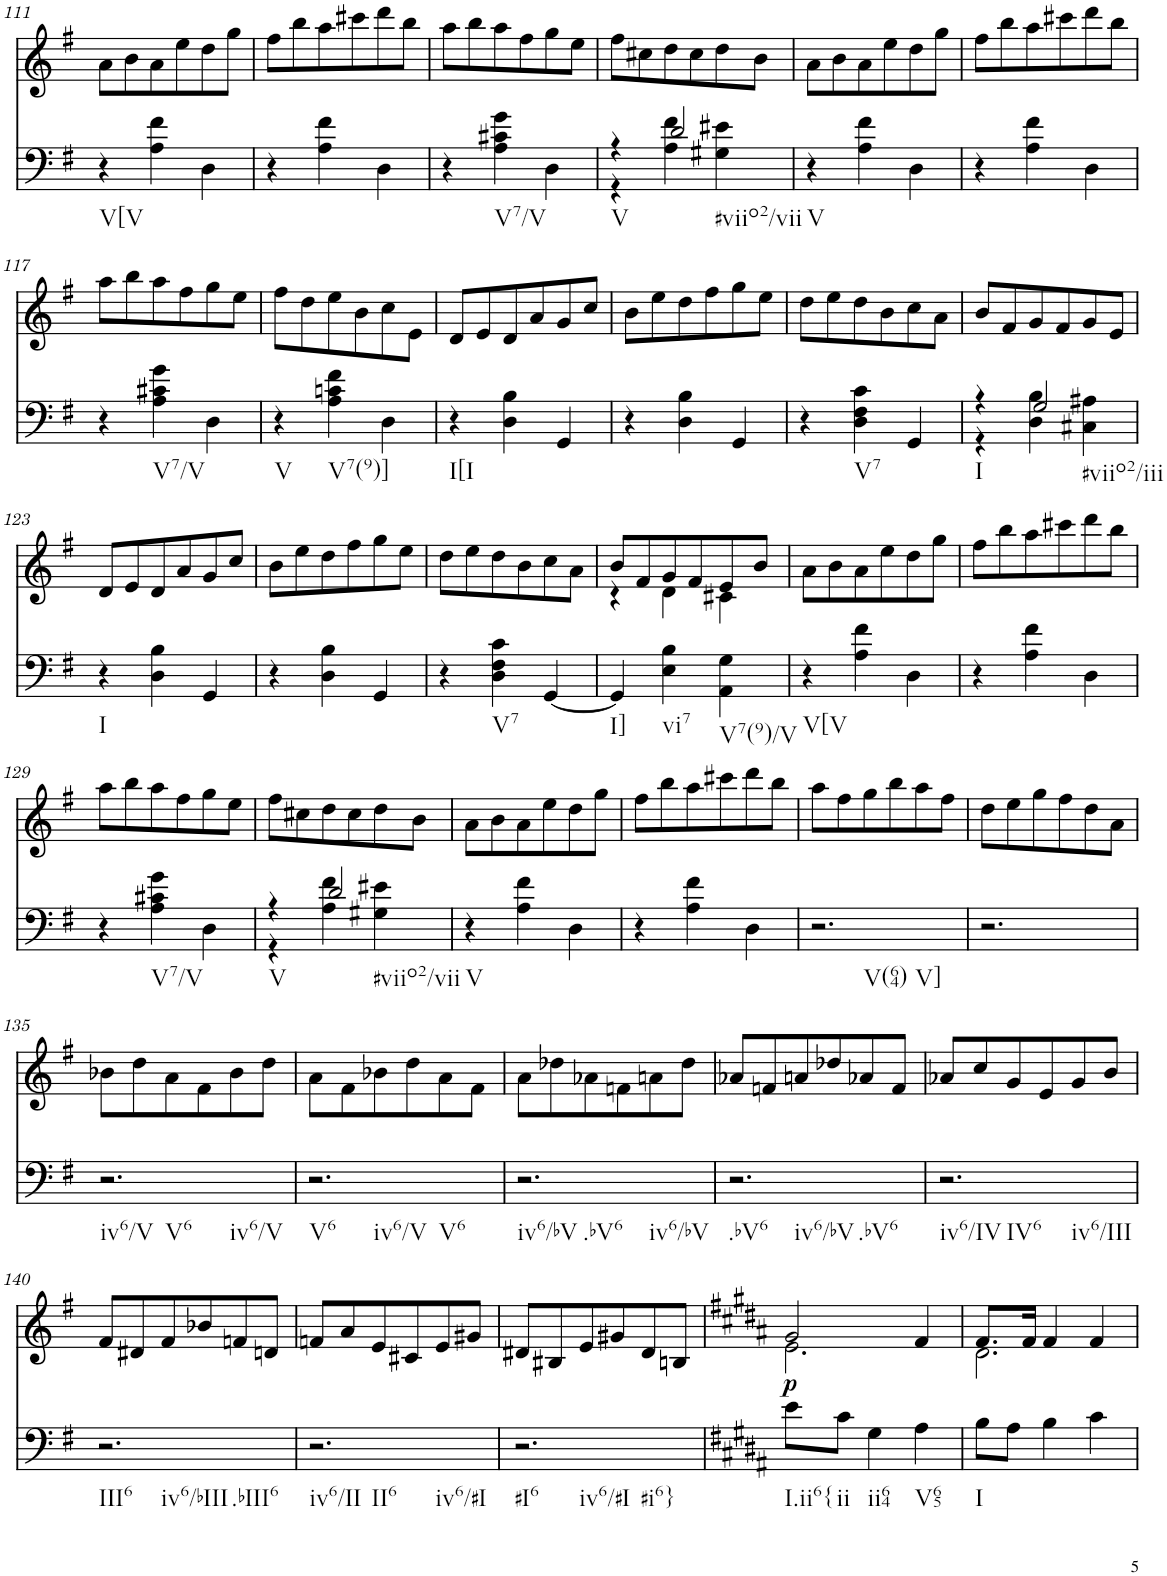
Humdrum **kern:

**kern	**kern	**dynam
*part2	*part1	*part1
*staff2	*staff1	*staff1
*I"Piano	*I"Piano	*
*I'Pno	*I'Pno	*
!!LO:PB:g=z
*clefF4	*clefG2	*
*k[f#]	*k[f#]	*
*M3/4	*M3/4	*
=111	=111	=111
!LO:TX:b:t=V[V	!	!
4r	8a\L	.
.	8b\	.
4A\ 4f#\	8a\	.
.	8ee\	.
4D\	8dd\	.
.	8gg\J	.
=112	=112	=112
4r	8ff#\L	.
.	8bb\	.
4A\ 4f#\	8aa\	.
.	8ccc#X\	.
4D\	8ddd\	.
.	8bb\J	.
=113	=113	=113
4r	8aa\L	.
.	8bb\	.
!LO:TX:b:t=V7/V	!	!
4A\ 4c#X\ 4g\	8aa\	.
.	8ff#\	.
4D\	8gg\	.
.	8ee\J	.
=114	=114	=114
*^	*	*
!LO:TX:b:t=V	!	!	!
4r	4r	8ff#\L	.
.	.	8cc#X\	.
!LO:TX:b:t=#viio2/vii	!	!	!
2d/	4A\ 4f#\	8dd\	.
.	.	8cc#\	.
.	4G#X\ 4e#X\	8dd\	.
.	.	8b\J	.
*v	*v	*	*
=115	=115	=115
!LO:TX:b:t=V	!	!
4r	8a\L	.
.	8b\	.
4A\ 4f#\	8a\	.
.	8ee\	.
4D\	8dd\	.
.	8gg\J	.
=116	=116	=116
4r	8ff#\L	.
.	8bb\	.
4A\ 4f#\	8aa\	.
.	8ccc#X\	.
4D\	8ddd\	.
.	8bb\J	.
!!LO:LB:g=z
=117	=117	=117
4r	8aa\L	.
.	8bb\	.
!LO:TX:b:t=V7/V	!	!
4A\ 4c#X\ 4g\	8aa\	.
.	8ff#\	.
4D\	8gg\	.
.	8ee\J	.
=118	=118	=118
!LO:TX:b:t=V	!	!
4r	8ff#\L	.
.	8dd\	.
!LO:TX:b:t=V7(9)]	!	!
4A\ 4cn\ 4f#\	8ee\	.
.	8b\	.
4D\	8cc\	.
.	8e\J	.
=119	=119	=119
!LO:TX:b:t=I[I	!	!
4r	8d/L	.
.	8e/	.
4D\ 4B\	8d/	.
.	8a/	.
4GG/	8g/	.
.	8cc/J	.
=120	=120	=120
4r	8b\L	.
.	8ee\	.
4D\ 4B\	8dd\	.
.	8ff#\	.
4GG/	8gg\	.
.	8ee\J	.
=121	=121	=121
4r	8dd\L	.
.	8ee\	.
!LO:TX:b:t=V7	!	!
4D\ 4F#\ 4c\	8dd\	.
.	8b\	.
4GG/	8cc\	.
.	8a\J	.
=122	=122	=122
*^	*	*
!LO:TX:b:t=I	!	!	!
4r	4r	8b/L	.
.	.	8f#/	.
!LO:TX:b:t=#viio2/iii	!	!	!
2G/	4D\ 4B\	8g/	.
.	.	8f#/	.
.	4C#X\ 4A#X\	8g/	.
.	.	8e/J	.
*v	*v	*	*
!!LO:LB:g=z
=123	=123	=123
!LO:TX:b:t=I	!	!
4r	8d/L	.
.	8e/	.
4D\ 4B\	8d/	.
.	8a/	.
4GG/	8g/	.
.	8cc/J	.
=124	=124	=124
4r	8b\L	.
.	8ee\	.
4D\ 4B\	8dd\	.
.	8ff#\	.
4GG/	8gg\	.
.	8ee\J	.
=125	=125	=125
4r	8dd\L	.
.	8ee\	.
!LO:TX:b:t=V7	!	!
4D\ 4F#\ 4c\	8dd\	.
.	8b\	.
[4GG/	8cc\	.
.	8a\J	.
=126	=126	=126
*	*^	*
!LO:TX:b:t=I]	!	!	!
4GG/]	8b/L	4r	.
.	8f#/	.	.
!LO:TX:b:t=vi7	!	!	!
4E\ 4B\	8g/	4d\	.
.	8f#/	.	.
!LO:TX:b:t=V7(9)/V	!	!	!
4AA\ 4G\	8e/	4c#X\	.
.	8b/J	.	.
*	*v	*v	*
=127	=127	=127
!LO:TX:b:t=V[V	!	!
4r	8a\L	.
.	8b\	.
4A\ 4f#\	8a\	.
.	8ee\	.
4D\	8dd\	.
.	8gg\J	.
=128	=128	=128
4r	8ff#\L	.
.	8bb\	.
4A\ 4f#\	8aa\	.
.	8ccc#X\	.
4D\	8ddd\	.
.	8bb\J	.
!!LO:LB:g=z
=129	=129	=129
4r	8aa\L	.
.	8bb\	.
!LO:TX:b:t=V7/V	!	!
4A\ 4c#X\ 4g\	8aa\	.
.	8ff#\	.
4D\	8gg\	.
.	8ee\J	.
=130	=130	=130
*^	*	*
!LO:TX:b:t=V	!	!	!
4r	4r	8ff#\L	.
.	.	8cc#X\	.
4A\ 4f#\	2d/	8dd\	.
.	.	8cc#\	.
!LO:TX:b:t=#viio2/vii	!	!	!
4G#X\ 4e#X\	.	8dd\	.
.	.	8b\J	.
*v	*v	*	*
=131	=131	=131
!LO:TX:b:t=V	!	!
4r	8a\L	.
.	8b\	.
4A\ 4f#\	8a\	.
.	8ee\	.
4D\	8dd\	.
.	8gg\J	.
=132	=132	=132
4r	8ff#\L	.
.	8bb\	.
4A\ 4f#\	8aa\	.
.	8ccc#X\	.
4D\	8ddd\	.
.	8bb\J	.
=133	=133	=133
!LO:TX:b:t=V(64)	!	!
!LO:TX:b:t=V]	!	!
2.r	8aa\L	.
.	8ff#\	.
.	8gg\	.
.	8bb\	.
.	8aa\	.
.	8ff#\J	.
=134	=134	=134
2.r	8dd\L	.
.	8ee\	.
.	8gg\	.
.	8ff#\	.
.	8dd\	.
.	8a\J	.
!!LO:LB:g=z
=135	=135	=135
!LO:TX:b:t=iv6/V	!	!
!LO:TX:b:t=V6	!	!
!LO:TX:b:t=iv6/V	!	!
2.r	8b-X\L	.
.	8dd\	.
.	8a\	.
.	8f#\	.
.	8b-\	.
.	8dd\J	.
=136	=136	=136
!LO:TX:b:t=V6	!	!
!LO:TX:b:t=iv6/V	!	!
!LO:TX:b:t=V6	!	!
2.r	8a\L	.
.	8f#\	.
.	8b-X\	.
.	8dd\	.
.	8a\	.
.	8f#\J	.
=137	=137	=137
!LO:TX:b:t=iv6/bV	!	!
!LO:TX:b:t=.bV6	!	!
!LO:TX:b:t=iv6/bV	!	!
2.r	8a\L	.
.	8dd-X\	.
.	8a-X\	.
.	8fn\	.
.	8an\	.
.	8dd-\J	.
=138	=138	=138
!LO:TX:b:t=.bV6	!	!
!LO:TX:b:t=iv6/bV	!	!
!LO:TX:b:t=.bV6	!	!
2.r	8a-X/L	.
.	8fn/	.
.	8an/	.
.	8dd-X/	.
.	8a-X/	.
.	8f/J	.
=139	=139	=139
!LO:TX:b:t=iv6/IV	!	!
!LO:TX:b:t=IV6	!	!
!LO:TX:b:t=iv6/III	!	!
2.r	8a-X/L	.
.	8cc/	.
.	8g/	.
.	8e/	.
.	8g/	.
.	8b/J	.
!!LO:LB:g=z
=140	=140	=140
!LO:TX:b:t=III6	!	!
!LO:TX:b:t=iv6/bIII	!	!
!LO:TX:b:t=.bIII6	!	!
2.r	8f#/L	.
.	8d#X/	.
.	8f#/	.
.	8b-X/	.
.	8fn/	.
.	8dn/J	.
=141	=141	=141
!LO:TX:b:t=iv6/II	!	!
!LO:TX:b:t=II6	!	!
!LO:TX:b:t=iv6/#I	!	!
2.r	8fn/L	.
.	8a/	.
.	8e/	.
.	8c#X/	.
.	8e/	.
.	8g#X/J	.
=142	=142	=142
!LO:TX:b:t=#I6	!	!
!LO:TX:b:t=iv6/#I	!	!
!LO:TX:b:t=#i6}	!	!
2.r	8d#X/L	.
.	8B#X/	.
.	8e/	.
.	8g#X/	.
.	8d#/	.
.	8Bn/J	.
=143	=143	=143
*k[f#c#g#d#a#]	*k[f#c#g#d#a#]	*
*	*^	*
!LO:TX:b:t=I.ii6{	!	!	!
!	!	!	!LO:DY:b
8e\L	2g#/	2.e\	p
!LO:TX:b:t=ii	!	!	!
8c#\J	.	.	.
!LO:TX:b:t=ii64	!	!	!
4G#\	.	.	.
!LO:TX:b:t=V65	!	!	!
4A#\	4f#/	.	.
=144	=144	=144	=144
!LO:TX:b:t=I	!	!	!
8B\L	8.f#/L	2.d#\	.
8A#\J	.	.	.
.	16f#/Jk	.	.
4B\	4f#/	.	.
4c#\	4f#/	.	.
*	*v	*v	*
=	=	=
*-	*-	*-
